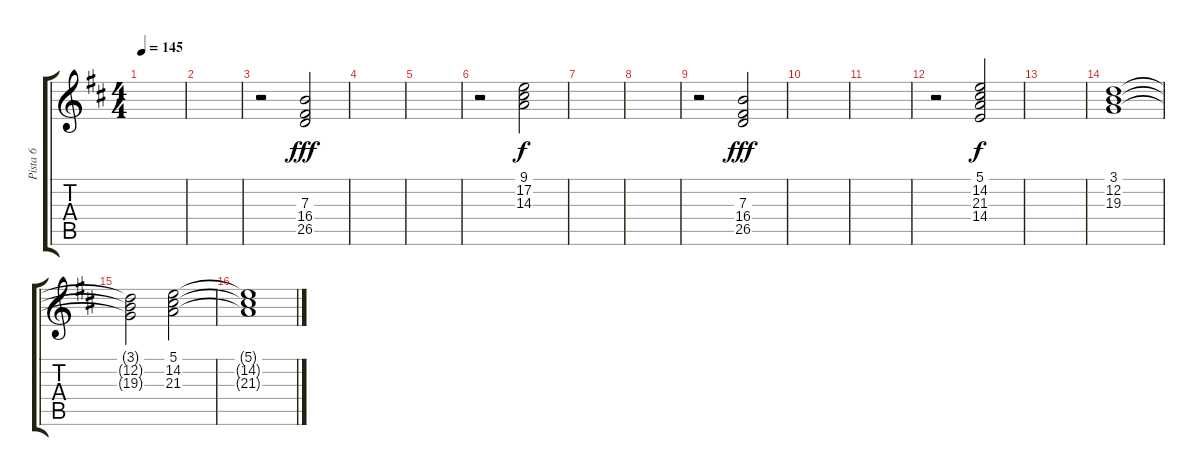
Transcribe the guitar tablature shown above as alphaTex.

\track ("Pista 6" "Pista 6") {instrument rockorgan}
\staff {score tabs}
\tuning (E4 B3 G3 D3 A2 E2) {hide}
\ts (4 4)
\tempo 145
\clef g2
\ks d
|
|
r.2 (7.3 16.4 26.5).2{dy fff} |
|
|
r.2 (9.1 17.2 14.3).2{dy f} |
|
|
r.2 (7.3 16.4 26.5).2{dy fff volume 15 instrument fx7echoes} |
|
|
r.2 (5.1 14.2 21.3 14.4).2{dy f} |
|
(3.1 12.2 19.3).1 |
(3.1{t} 12.2{t} 19.3{t}).2 (5.1 14.2 21.3).2 |
(5.1{t} 14.2{t} 21.3{t}).1
